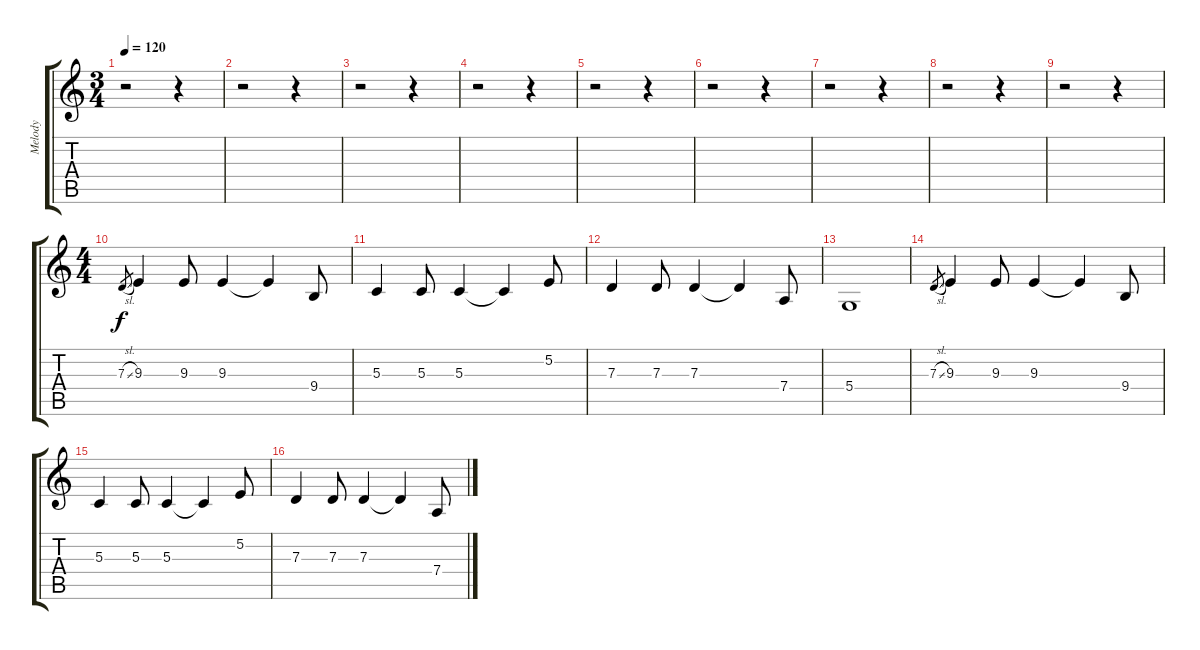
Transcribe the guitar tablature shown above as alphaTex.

\track ("Melody" "Melody") {instrument brasssection}
\staff {score tabs}
\tuning (E4 B3 G3 D3 A2 E2) {hide}
\ts (3 4)
\tempo 120
\clef g2
\ks c
r.2{dy f} r.4 |
r.2 r.4 |
r.2 r.4 |
r.2 r.4 |
r.2 r.4 |
r.2 r.4 |
r.2 r.4 |
r.2 r.4 |
r.2 r.4 |
\ts (4 4)
7.3{sl}.8{gr} 9.3.4 9.3.8 9.3.4 9.3{t}.4 9.4.8 |
5.3.4 5.3.8 5.3.4 5.3{t}.4 5.2.8 |
7.3.4 7.3.8 7.3.4 7.3{t}.4 7.4.8 |
5.4.1 |
7.3{sl}.8{gr} 9.3.4 9.3.8 9.3.4 9.3{t}.4 9.4.8 |
5.3.4 5.3.8 5.3.4 5.3{t}.4 5.2.8 |
7.3.4 7.3.8 7.3.4 7.3{t}.4 7.4.8
